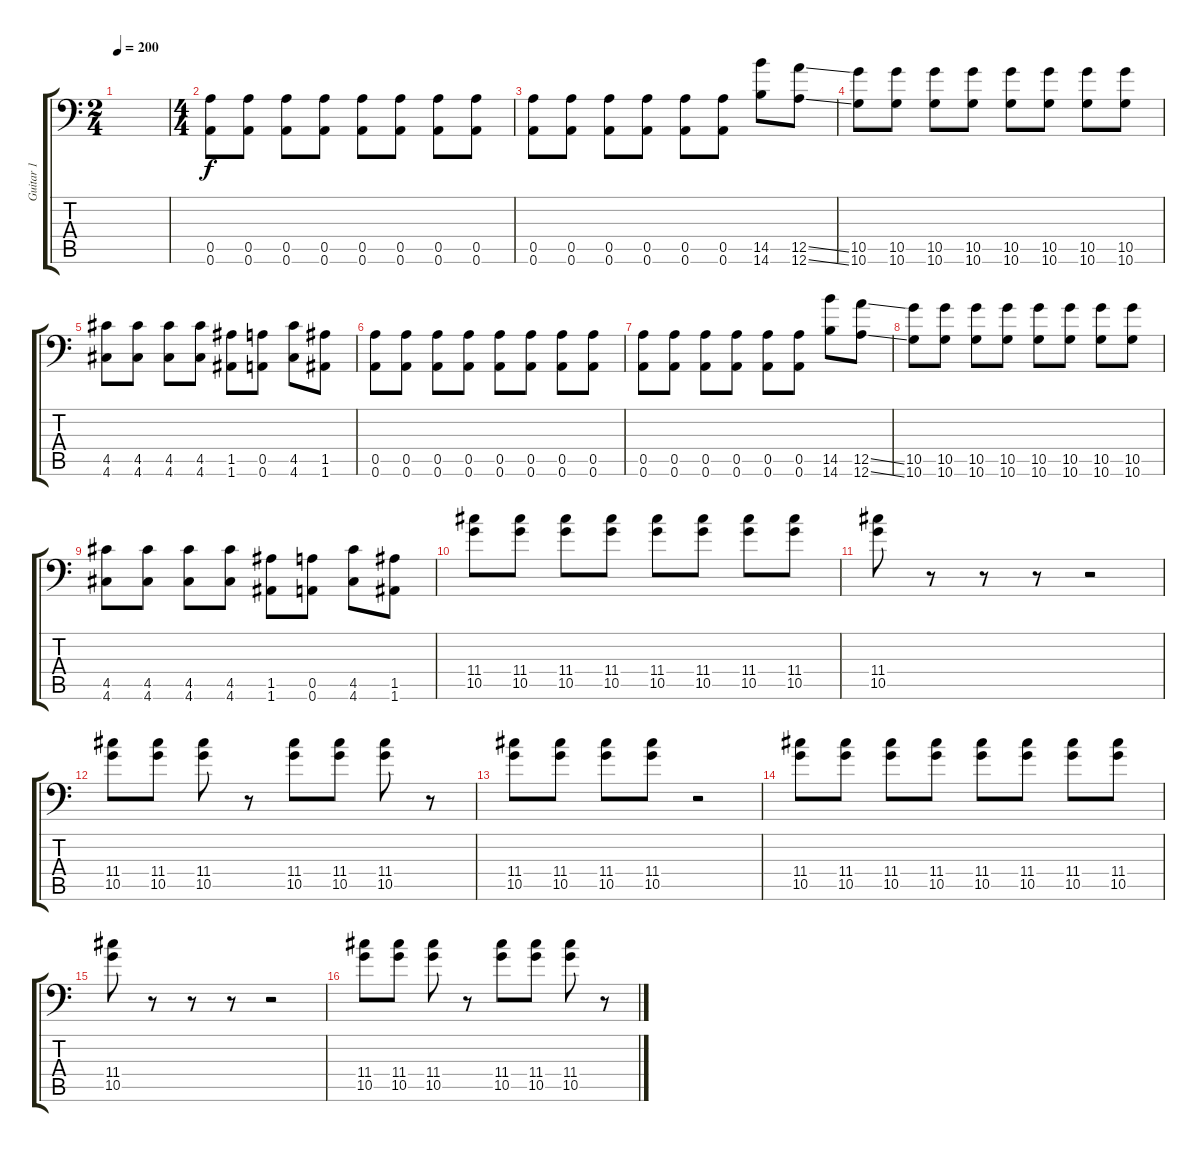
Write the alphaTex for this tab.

\track ("Guitar 1" "Guitar 1") {instrument distortionguitar}
\staff {score tabs}
\tuning (E4 B3 G3 D3 A2 A1) {hide}
\ts (2 4)
\tempo 200
\clef f4
\ks c
|
\ts (4 4)
(0.5 0.6).8{balance 0} (0.5 0.6).8 (0.5 0.6).8 (0.5 0.6).8 (0.5 0.6).8 (0.5 0.6).8 (0.5 0.6).8 (0.5 0.6).8 |
(0.5 0.6).8 (0.5 0.6).8 (0.5 0.6).8 (0.5 0.6).8 (0.5 0.6).8 (0.5 0.6).8 (14.5 14.6).8 (12.5{ss} 12.6{ss}).8 |
(10.5 10.6).8 (10.5 10.6).8 (10.5 10.6).8 (10.5 10.6).8 (10.5 10.6).8 (10.5 10.6).8 (10.5 10.6).8 (10.5 10.6).8 |
(4.5 4.6).8 (4.5 4.6).8 (4.5 4.6).8 (4.5 4.6).8 (1.5 1.6).8 (0.5 0.6).8 (4.5 4.6).8 (1.5 1.6).8 |
(0.5 0.6).8{balance 0} (0.5 0.6).8 (0.5 0.6).8 (0.5 0.6).8 (0.5 0.6).8 (0.5 0.6).8 (0.5 0.6).8 (0.5 0.6).8 |
(0.5 0.6).8 (0.5 0.6).8 (0.5 0.6).8 (0.5 0.6).8 (0.5 0.6).8 (0.5 0.6).8 (14.5 14.6).8 (12.5{ss} 12.6{ss}).8 |
(10.5 10.6).8 (10.5 10.6).8 (10.5 10.6).8 (10.5 10.6).8 (10.5 10.6).8 (10.5 10.6).8 (10.5 10.6).8 (10.5 10.6).8 |
(4.5 4.6).8 (4.5 4.6).8 (4.5 4.6).8 (4.5 4.6).8 (1.5 1.6).8 (0.5 0.6).8 (4.5 4.6).8 (1.5 1.6).8 |
(11.4 10.5).8 (11.4 10.5).8 (11.4 10.5).8 (11.4 10.5).8 (11.4 10.5).8 (11.4 10.5).8 (11.4 10.5).8 (11.4 10.5).8 |
(11.4 10.5).8 r.8 r.8 r.8 r.2 |
(11.4 10.5).8 (11.4 10.5).8 (11.4 10.5).8 r.8 (11.4 10.5).8 (11.4 10.5).8 (11.4 10.5).8 r.8 |
(11.4 10.5).8 (11.4 10.5).8 (11.4 10.5).8 (11.4 10.5).8 r.2 |
(11.4 10.5).8 (11.4 10.5).8 (11.4 10.5).8 (11.4 10.5).8 (11.4 10.5).8 (11.4 10.5).8 (11.4 10.5).8 (11.4 10.5).8 |
(11.4 10.5).8 r.8 r.8 r.8 r.2 |
(11.4 10.5).8 (11.4 10.5).8 (11.4 10.5).8 r.8 (11.4 10.5).8 (11.4 10.5).8 (11.4 10.5).8 r.8
